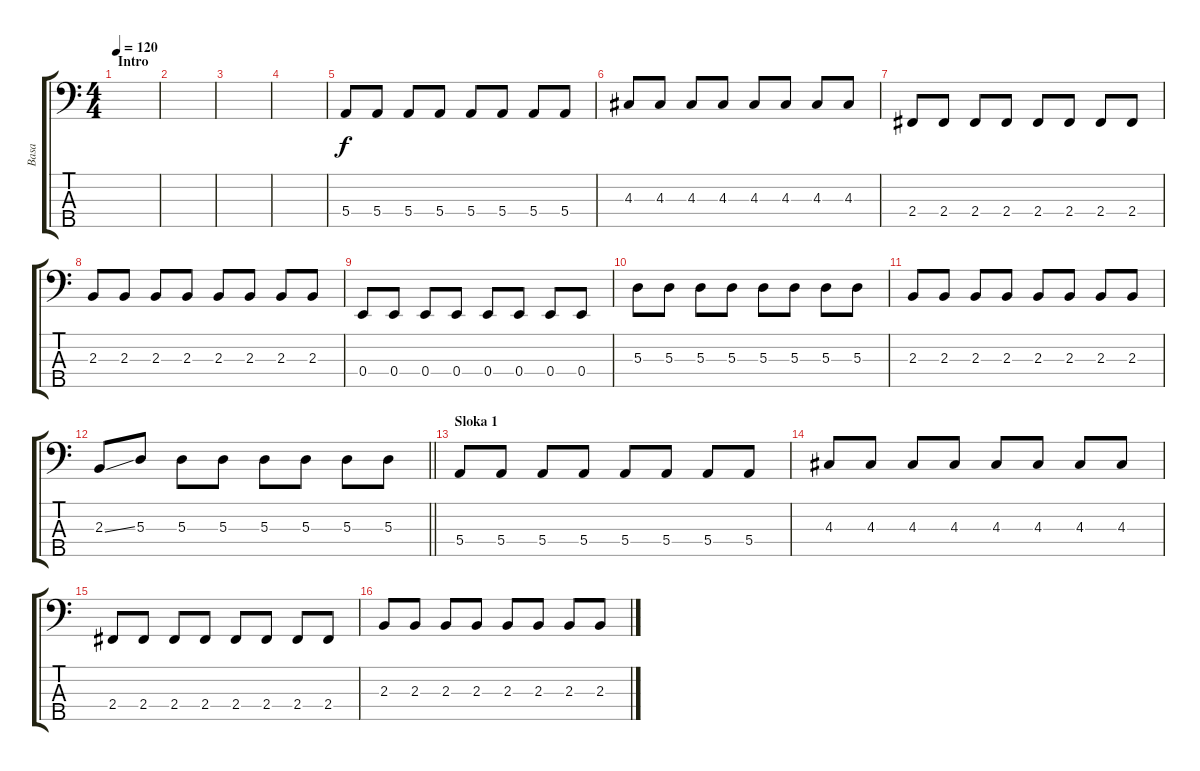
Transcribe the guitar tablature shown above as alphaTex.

\track ("Basa" "Basa") {instrument electricbasspick}
\staff {score tabs}
\tuning (G2 D2 A1 E1 B0) {hide}
\ts (4 4)
\section ("" "Intro")
\tempo 120
\clef f4
\ks c
|
|
|
|
5.4.8 5.4.8 5.4.8 5.4.8 5.4.8 5.4.8 5.4.8 5.4.8 |
4.3.8 4.3.8 4.3.8 4.3.8 4.3.8 4.3.8 4.3.8 4.3.8 |
2.4.8 2.4.8 2.4.8 2.4.8 2.4.8 2.4.8 2.4.8 2.4.8 |
2.3.8 2.3.8 2.3.8 2.3.8 2.3.8 2.3.8 2.3.8 2.3.8 |
0.4.8 0.4.8 0.4.8 0.4.8 0.4.8 0.4.8 0.4.8 0.4.8 |
5.3.8 5.3.8 5.3.8 5.3.8 5.3.8 5.3.8 5.3.8 5.3.8 |
2.3.8 2.3.8 2.3.8 2.3.8 2.3.8 2.3.8 2.3.8 2.3.8 |
\barLineRight lightlight
2.3{ss}.8 5.3.8 5.3.8 5.3.8 5.3.8 5.3.8 5.3.8 5.3.8 |
\section ("" "Sloka 1")
5.4.8 5.4.8 5.4.8 5.4.8 5.4.8 5.4.8 5.4.8 5.4.8 |
4.3.8 4.3.8 4.3.8 4.3.8 4.3.8 4.3.8 4.3.8 4.3.8 |
2.4.8 2.4.8 2.4.8 2.4.8 2.4.8 2.4.8 2.4.8 2.4.8 |
2.3.8 2.3.8 2.3.8 2.3.8 2.3.8 2.3.8 2.3.8 2.3.8
